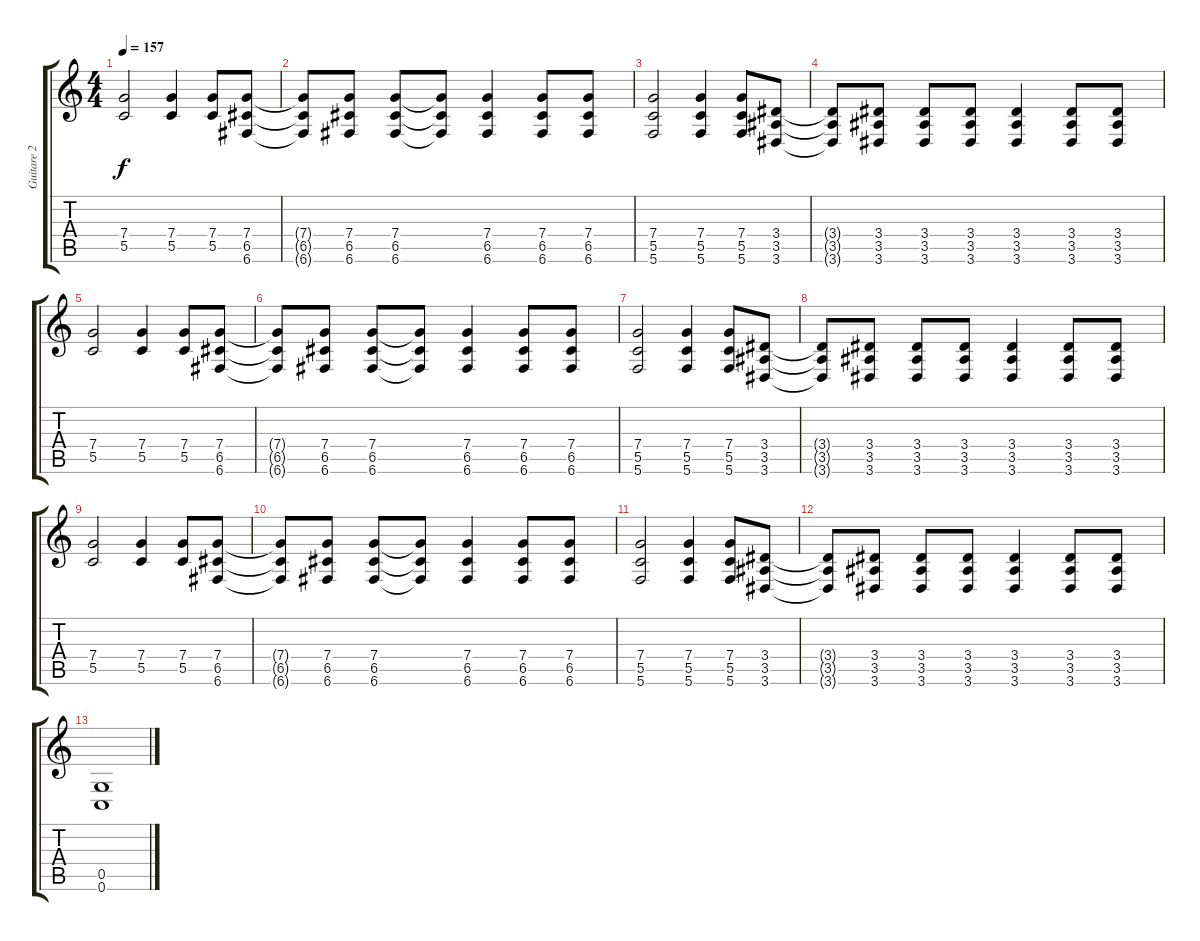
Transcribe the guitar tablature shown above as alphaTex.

\track ("Guitare 2" "Guitare 2") {instrument distortionguitar}
\staff {score tabs}
\tuning (D4 A3 F3 C3 G2 C2) {hide}
\ts (4 4)
\tempo 157
\clef g2
\ks c
(7.4 5.5).2{dy f} (7.4 5.5).4 (7.4 5.5).8 (7.4 6.5 6.6).8 |
(7.4{t} 6.5{t} 6.6{t}).8 (7.4 6.5 6.6).8 (7.4 6.5 6.6).8 (7.4{t} 6.5{t} 6.6{t}).8 (7.4 6.5 6.6).4 (7.4 6.5 6.6).8 (7.4 6.5 6.6).8 |
(7.4 5.5 5.6).2 (7.4 5.5 5.6).4 (7.4 5.5 5.6).8 (3.4 3.5 3.6).8 |
(3.4{t} 3.5{t} 3.6{t}).8 (3.4 3.5 3.6).8 (3.4 3.5 3.6).8 (3.4 3.5 3.6).8 (3.4 3.5 3.6).4 (3.4 3.5 3.6).8 (3.4 3.5 3.6).8 |
(7.4 5.5).2 (7.4 5.5).4 (7.4 5.5).8 (7.4 6.5 6.6).8 |
(7.4{t} 6.5{t} 6.6{t}).8 (7.4 6.5 6.6).8 (7.4 6.5 6.6).8 (7.4{t} 6.5{t} 6.6{t}).8 (7.4 6.5 6.6).4 (7.4 6.5 6.6).8 (7.4 6.5 6.6).8 |
(7.4 5.5 5.6).2 (7.4 5.5 5.6).4 (7.4 5.5 5.6).8 (3.4 3.5 3.6).8 |
(3.4{t} 3.5{t} 3.6{t}).8 (3.4 3.5 3.6).8 (3.4 3.5 3.6).8 (3.4 3.5 3.6).8 (3.4 3.5 3.6).4 (3.4 3.5 3.6).8 (3.4 3.5 3.6).8 |
(7.4 5.5).2 (7.4 5.5).4 (7.4 5.5).8 (7.4 6.5 6.6).8 |
(7.4{t} 6.5{t} 6.6{t}).8 (7.4 6.5 6.6).8 (7.4 6.5 6.6).8 (7.4{t} 6.5{t} 6.6{t}).8 (7.4 6.5 6.6).4 (7.4 6.5 6.6).8 (7.4 6.5 6.6).8 |
(7.4 5.5 5.6).2 (7.4 5.5 5.6).4 (7.4 5.5 5.6).8 (3.4 3.5 3.6).8 |
(3.4{t} 3.5{t} 3.6{t}).8 (3.4 3.5 3.6).8 (3.4 3.5 3.6).8 (3.4 3.5 3.6).8 (3.4 3.5 3.6).4 (3.4 3.5 3.6).8 (3.4 3.5 3.6).8 |
(0.5 0.6).1
